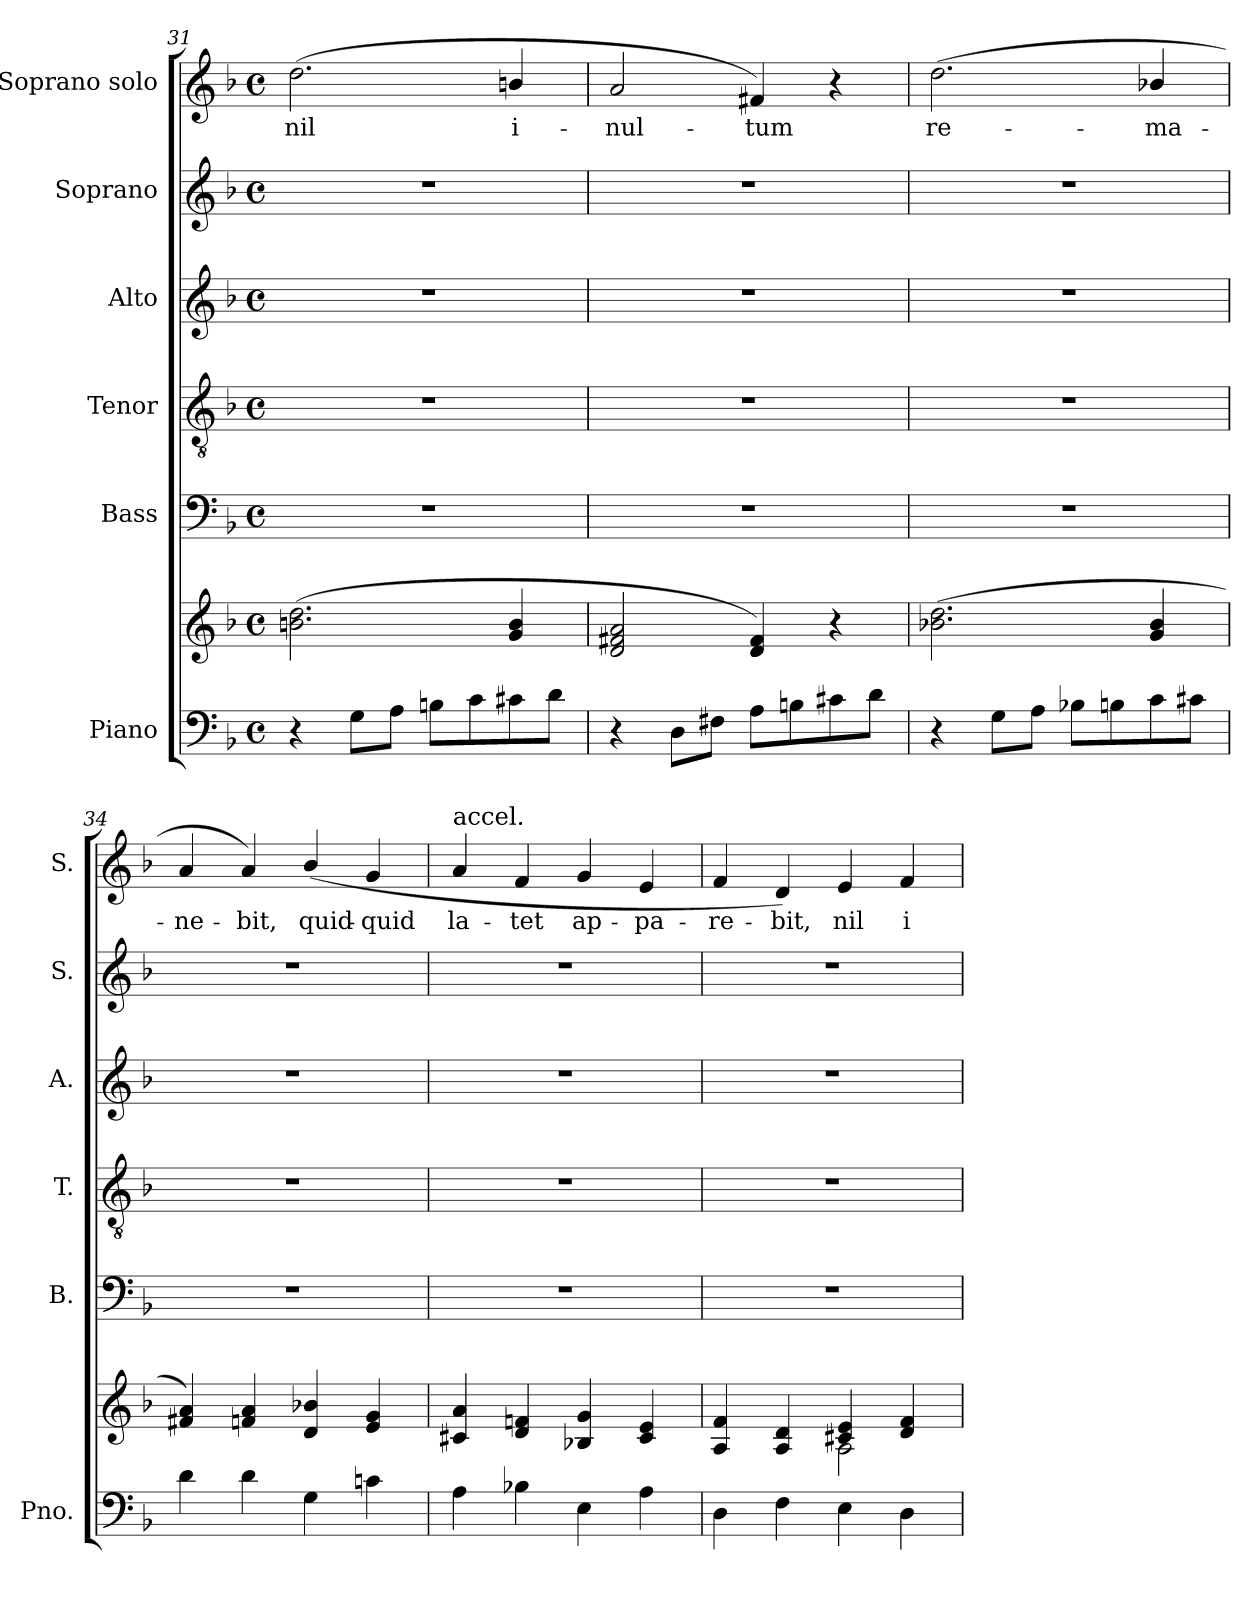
**kern	**kern	**kern	**kern	**kern	**kern	**kern	**text
*part6	*part6	*part5	*part4	*part3	*part2	*part1	*part1
*staff7	*staff6	*staff5	*staff4	*staff3	*staff2	*staff1	*staff1
*I"Piano	*	*I"Bass	*I"Tenor	*I"Alto	*I"Soprano	*I"Soprano solo	*
*I'Pno.	*	*I'B.	*I'T.	*I'A.	*I'S.	*I'S.	*
*clefF4	*clefG2	*clefF4	*clefGv2	*clefG2	*clefG2	*clefG2	*
*	*	*	*ITrd7c12	*	*	*	*
*k[b-]	*k[b-]	*k[b-]	*k[b-]	*k[b-]	*k[b-]	*k[b-]	*
*d:	*d:	*d:	*d:	*d:	*d:	*d:	*
*M4/4	*M4/4	*M4/4	*M4/4	*M4/4	*M4/4	*M4/4	*
*met(c)	*met(c)	*met(c)	*met(c)	*met(c)	*met(c)	*met(c)	*
=31	=31	=31	=31	=31	=31	=31	=31
!	!	!	!	!	!	!	!LO:LY:b:color=#000000
4r	(2.bni\ 2.ddi	1r	1r	1r	1r	(2.ddi\	nil
8Gi\L	.	.	.	.	.	.	.
8Ai\J	.	.	.	.	.	.	.
8Bni\L	.	.	.	.	.	.	.
8ci\	.	.	.	.	.	.	.
!	!	!	!	!	!	!	!LO:LY:b:color=#000000
8c#Xi\	4gi/ 4bi	.	.	.	.	4bni/	i-
8di\J	.	.	.	.	.	.	.
=32	=32	=32	=32	=32	=32	=32	=32
!	!	!	!	!	!	!	!LO:LY:b:color=#000000
4r	2di/ 2f#Xi 2ai	1r	1r	1r	1r	2ai/	-nul-
8Di\L	.	.	.	.	.	.	.
8F#Xi\J	.	.	.	.	.	.	.
!	!	!	!	!	!	!	!LO:LY:b:color=#000000
8Ai\L	4di/ 4f#i)	.	.	.	.	4f#Xi/)	-tum
8Bni\	.	.	.	.	.	.	.
8c#Xi\	4r	.	.	.	.	4r	.
8di\J	.	.	.	.	.	.	.
!!LO:LB:g=z
=33	=33	=33	=33	=33	=33	=33	=33
!	!	!	!	!	!	!	!LO:LY:b:color=#000000
4r	(2.b-Xi\ 2.ddi	1r	1r	1r	1r	(2.ddi\	re-
8Gi\L	.	.	.	.	.	.	.
8Ai\J	.	.	.	.	.	.	.
8B-Xi\L	.	.	.	.	.	.	.
8Bni\	.	.	.	.	.	.	.
!	!	!	!	!	!	!	!LO:LY:b:color=#000000
8ci\	4gi/ 4b-i	.	.	.	.	4b-Xi/	-ma-
8c#Xi\J	.	.	.	.	.	.	.
=34	=34	=34	=34	=34	=34	=34	=34
!	!	!	!	!	!	!	!LO:LY:b:color=#000000
4di\	4f#Xi/ 4ai)	1r	1r	1r	1r	4ai/	-ne-
!	!	!	!	!	!	!	!LO:LY:b:color=#000000
4di\	4fni/ 4ai	.	.	.	.	4ai/)	-bit,
!	!	!	!	!	!	!	!LO:LY:b:color=#000000
4Gi\	4di/ 4b-Xi	.	.	.	.	(4b-i/	quid-
!	!	!	!	!	!	!	!LO:LY:b:color=#000000
4cni\	4ei/ 4gi	.	.	.	.	4gi/	-quid
=35	=35	=35	=35	=35	=35	=35	=35
!	!	!	!	!	!	!LO:TX:t=accel.	!
!	!	!	!	!	!	!	!LO:LY:b:color=#000000
4Ai\	4c#Xi/ 4ai	1r	1r	1r	1r	4ai/	la-
!	!	!	!	!	!	!	!LO:LY:b:color=#000000
4B-Xi\	4di/ 4fni	.	.	.	.	4fi/	-tet
!	!	!	!	!	!	!	!LO:LY:b:color=#000000
4Ei\	4B-Xi/ 4gi	.	.	.	.	4gi/	ap-
!	!	!	!	!	!	!	!LO:LY:b:color=#000000
4Ai\	4c#i/ 4ei	.	.	.	.	4ei/	-pa-
=36	=36	=36	=36	=36	=36	=36	=36
*	*^	*	*	*	*	*	*
!	!	!	!	!	!	!	!	!LO:LY:b:color=#000000
4Di\	4Ai/ 4fi	2ryy	1r	1r	1r	1r	4fi/	-re-
!	!	!	!	!	!	!	!	!LO:LY:b:color=#000000
4Fi\	4Ai/ 4di	.	.	.	.	.	4di/)	-bit,
!	!	!	!	!	!	!	!	!LO:LY:b:color=#000000
4Ei\	4c#Xi/ 4ei	2Ai\	.	.	.	.	4ei/	nil
!	!	!	!	!	!	!	!	!LO:LY:b:color=#000000
4Di\	4di/ 4fi	.	.	.	.	.	4fi/	i-
*	*v	*v	*	*	*	*	*	*
=	=	=	=	=	=	=	=
*-	*-	*-	*-	*-	*-	*-	*-
